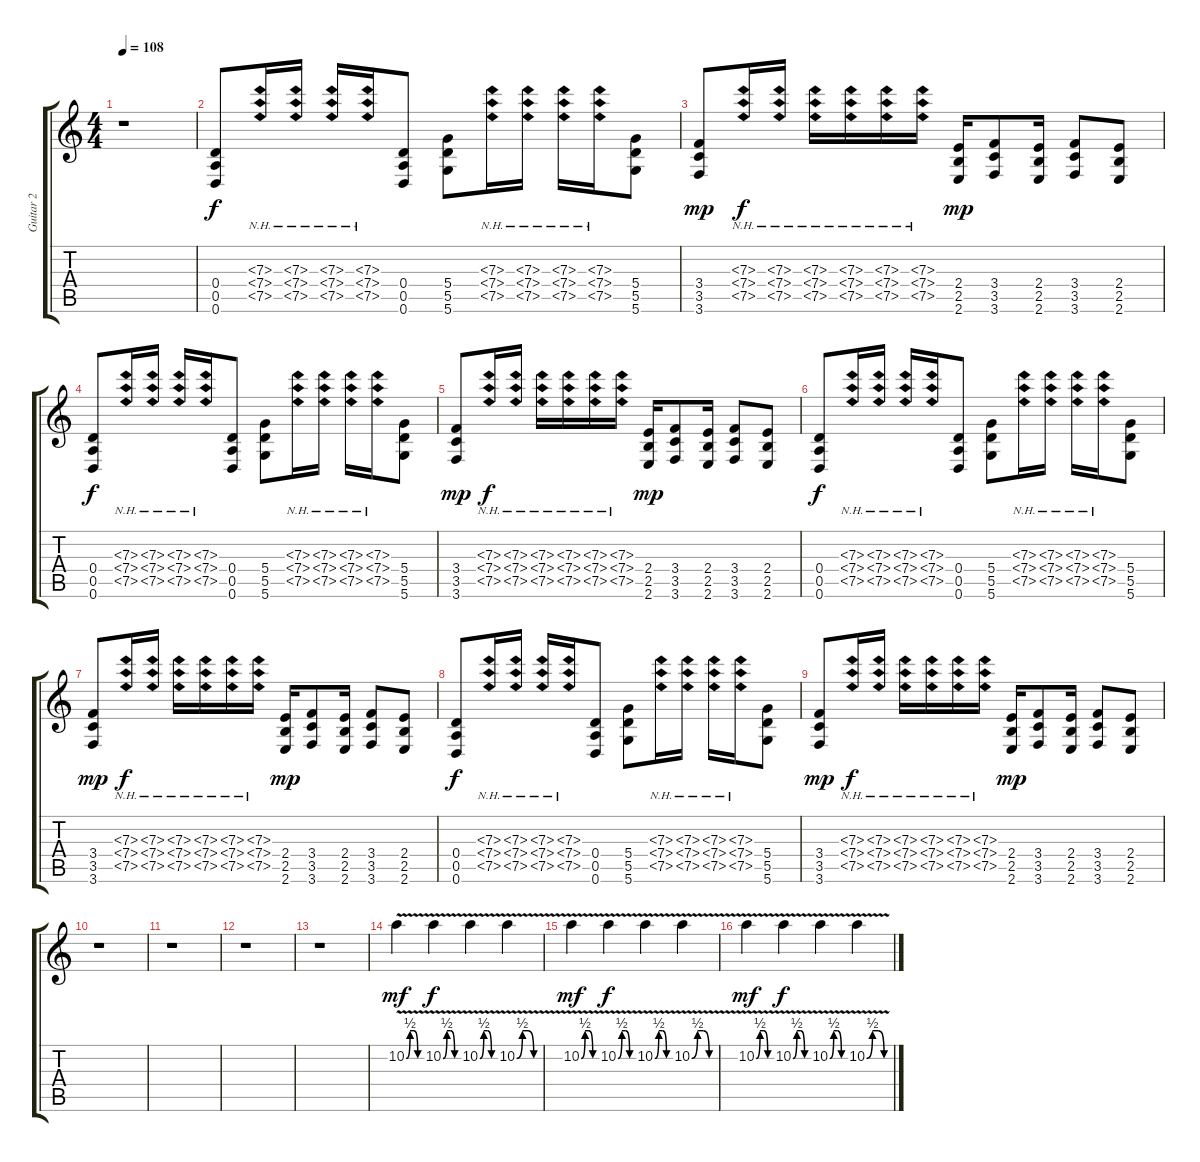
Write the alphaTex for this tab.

\track ("Guitar 2" "Guitar 2") {instrument overdrivenguitar}
\staff {score tabs}
\tuning (E4 B3 G3 D3 A2 D2) {hide}
\ts (4 4)
\tempo 108
\clef g2
\ks c
r.1{dy f instrument overdrivenguitar} |
(0.4 0.5 0.6).8 (7.3{nh} 7.4{nh} 7.5{nh}).16 (7.3{nh} 7.4{nh} 7.5{nh}).16 (7.3{nh} 7.4{nh} 7.5{nh}).16 (7.3{nh} 7.4{nh} 7.5{nh}).16 (0.4 0.5 0.6).8 (5.4 5.5 5.6).8 (7.3{nh} 7.4{nh} 7.5{nh}).16 (7.3{nh} 7.4{nh} 7.5{nh}).16 (7.3{nh} 7.4{nh} 7.5{nh}).16 (7.3{nh} 7.4{nh} 7.5{nh}).16 (5.4 5.5 5.6).8 |
(3.4 3.5 3.6).8{dy mp} (7.3{nh} 7.4{nh} 7.5{nh}).16{dy f} (7.3{nh} 7.4{nh} 7.5{nh}).16 (7.3{nh} 7.4{nh} 7.5{nh}).16 (7.3{nh} 7.4{nh} 7.5{nh}).16 (7.3{nh} 7.4{nh} 7.5{nh}).16 (7.3{nh} 7.4{nh} 7.5{nh}).16 (2.4 2.5 2.6).16{dy mp} (3.4 3.5 3.6).8 (2.4 2.5 2.6).16 (3.4 3.5 3.6).8 (2.4 2.5 2.6).8 |
(0.4 0.5 0.6).8{dy f} (7.3{nh} 7.4{nh} 7.5{nh}).16 (7.3{nh} 7.4{nh} 7.5{nh}).16 (7.3{nh} 7.4{nh} 7.5{nh}).16 (7.3{nh} 7.4{nh} 7.5{nh}).16 (0.4 0.5 0.6).8 (5.4 5.5 5.6).8 (7.3{nh} 7.4{nh} 7.5{nh}).16 (7.3{nh} 7.4{nh} 7.5{nh}).16 (7.3{nh} 7.4{nh} 7.5{nh}).16 (7.3{nh} 7.4{nh} 7.5{nh}).16 (5.4 5.5 5.6).8 |
(3.4 3.5 3.6).8{dy mp} (7.3{nh} 7.4{nh} 7.5{nh}).16{dy f} (7.3{nh} 7.4{nh} 7.5{nh}).16 (7.3{nh} 7.4{nh} 7.5{nh}).16 (7.3{nh} 7.4{nh} 7.5{nh}).16 (7.3{nh} 7.4{nh} 7.5{nh}).16 (7.3{nh} 7.4{nh} 7.5{nh}).16 (2.4 2.5 2.6).16{dy mp} (3.4 3.5 3.6).8 (2.4 2.5 2.6).16 (3.4 3.5 3.6).8 (2.4 2.5 2.6).8 |
(0.4 0.5 0.6).8{dy f} (7.3{nh} 7.4{nh} 7.5{nh}).16 (7.3{nh} 7.4{nh} 7.5{nh}).16 (7.3{nh} 7.4{nh} 7.5{nh}).16 (7.3{nh} 7.4{nh} 7.5{nh}).16 (0.4 0.5 0.6).8 (5.4 5.5 5.6).8 (7.3{nh} 7.4{nh} 7.5{nh}).16 (7.3{nh} 7.4{nh} 7.5{nh}).16 (7.3{nh} 7.4{nh} 7.5{nh}).16 (7.3{nh} 7.4{nh} 7.5{nh}).16 (5.4 5.5 5.6).8 |
(3.4 3.5 3.6).8{dy mp} (7.3{nh} 7.4{nh} 7.5{nh}).16{dy f} (7.3{nh} 7.4{nh} 7.5{nh}).16 (7.3{nh} 7.4{nh} 7.5{nh}).16 (7.3{nh} 7.4{nh} 7.5{nh}).16 (7.3{nh} 7.4{nh} 7.5{nh}).16 (7.3{nh} 7.4{nh} 7.5{nh}).16 (2.4 2.5 2.6).16{dy mp} (3.4 3.5 3.6).8 (2.4 2.5 2.6).16 (3.4 3.5 3.6).8 (2.4 2.5 2.6).8 |
(0.4 0.5 0.6).8{dy f} (7.3{nh} 7.4{nh} 7.5{nh}).16 (7.3{nh} 7.4{nh} 7.5{nh}).16 (7.3{nh} 7.4{nh} 7.5{nh}).16 (7.3{nh} 7.4{nh} 7.5{nh}).16 (0.4 0.5 0.6).8 (5.4 5.5 5.6).8 (7.3{nh} 7.4{nh} 7.5{nh}).16 (7.3{nh} 7.4{nh} 7.5{nh}).16 (7.3{nh} 7.4{nh} 7.5{nh}).16 (7.3{nh} 7.4{nh} 7.5{nh}).16 (5.4 5.5 5.6).8 |
(3.4 3.5 3.6).8{dy mp} (7.3{nh} 7.4{nh} 7.5{nh}).16{dy f} (7.3{nh} 7.4{nh} 7.5{nh}).16 (7.3{nh} 7.4{nh} 7.5{nh}).16 (7.3{nh} 7.4{nh} 7.5{nh}).16 (7.3{nh} 7.4{nh} 7.5{nh}).16 (7.3{nh} 7.4{nh} 7.5{nh}).16 (2.4 2.5 2.6).16{dy mp} (3.4 3.5 3.6).8 (2.4 2.5 2.6).16 (3.4 3.5 3.6).8 (2.4 2.5 2.6).8 |
r.1 |
r.1 |
r.1 |
r.1 |
10.2{be (custom 0 0 15 2 30 2 45 0 60 0) v}.4{dy mf} 10.2{be (custom 0 0 15 2 30 2 45 0 60 0) v}.4{dy f} 10.2{be (custom 0 0 15 2 30 2 45 0 60 0) v}.4 10.2{be (custom 0 0 15 2 30 2 45 0 60 0) v}.4 |
10.2{be (custom 0 0 15 2 30 2 45 0 60 0) v}.4{dy mf} 10.2{be (custom 0 0 15 2 30 2 45 0 60 0) v}.4{dy f} 10.2{be (custom 0 0 15 2 30 2 45 0 60 0) v}.4 10.2{be (custom 0 0 15 2 30 2 45 0 60 0) v}.4 |
10.2{be (custom 0 0 15 2 30 2 45 0 60 0) v}.4{dy mf} 10.2{be (custom 0 0 15 2 30 2 45 0 60 0) v}.4{dy f} 10.2{be (custom 0 0 15 2 30 2 45 0 60 0) v}.4 10.2{be (custom 0 0 15 2 30 2 45 0 60 0) v}.4
